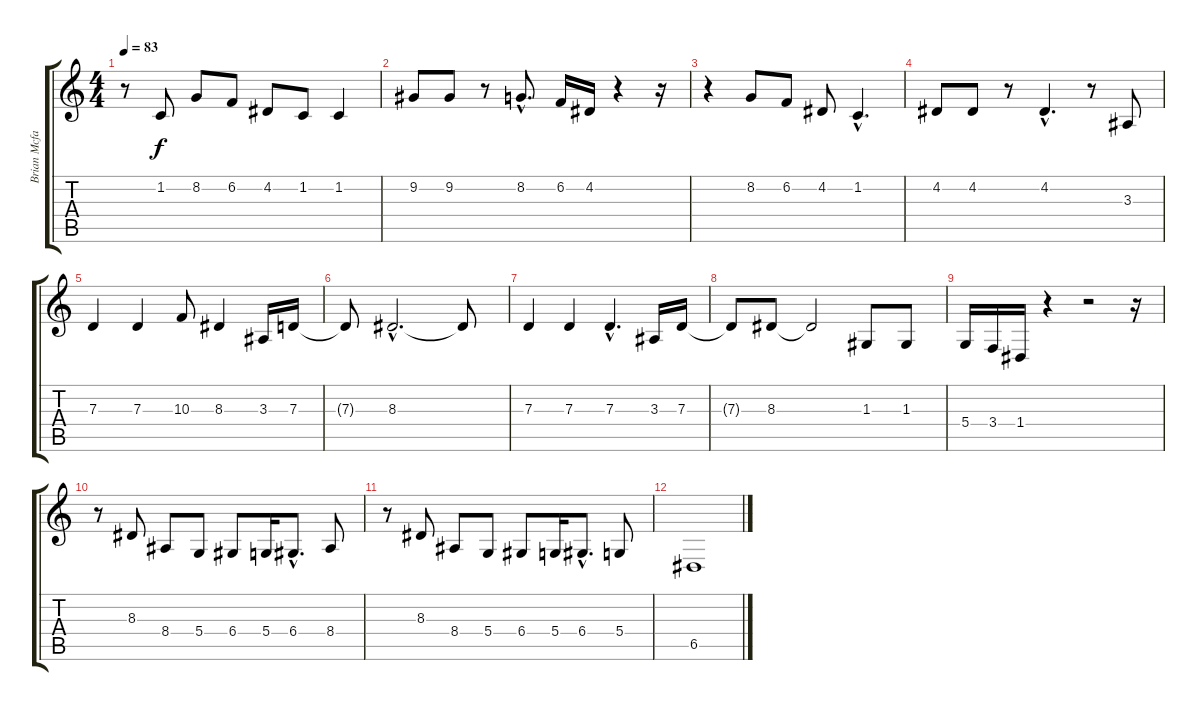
\track ("Brian Mcfadden (Vocals)" "Brian Mcfa") {instrument lead2sawtooth}
\staff {score tabs}
\tuning (E4 B3 G3 D3 A2 E2) {hide}
\ts (4 4)
\tempo 83
\clef g2
\ks c
r.8{dy f} 1.2.8 8.2.8 6.2.8 4.2.8 1.2.8 1.2.4 |
9.2.8 9.2.8 r.8 8.2{hac}.8{d} 6.2.16 4.2.16 r.4 r.16 |
r.4 8.2.8 6.2.8 4.2.8 1.2{hac}.4{d} |
4.2.8 4.2.8 r.8 4.2{hac}.4{d} r.8 3.3.8 |
7.3.4 7.3.4 10.3.8 8.3.4 3.3.16 7.3.16 |
7.3{t}.8 8.3{hac}.2{d} 8.3{t}.8 |
7.3.4 7.3.4 7.3{hac}.4{d} 3.3.16 7.3.16 |
7.3{t}.8 8.3.8 8.3{t}.2 1.3.8 1.3.8 |
5.4.16 3.4.16 1.4.16 r.4 r.2 r.16 |
r.8 8.3.8 8.4.8 5.4.8 6.4.8 5.4.16 6.4{hac}.8{d} 8.4.8 |
r.8 8.3.8 8.4.8 5.4.8 6.4.8 5.4.16 6.4{hac}.8{d} 5.4.8 |
6.5.1
